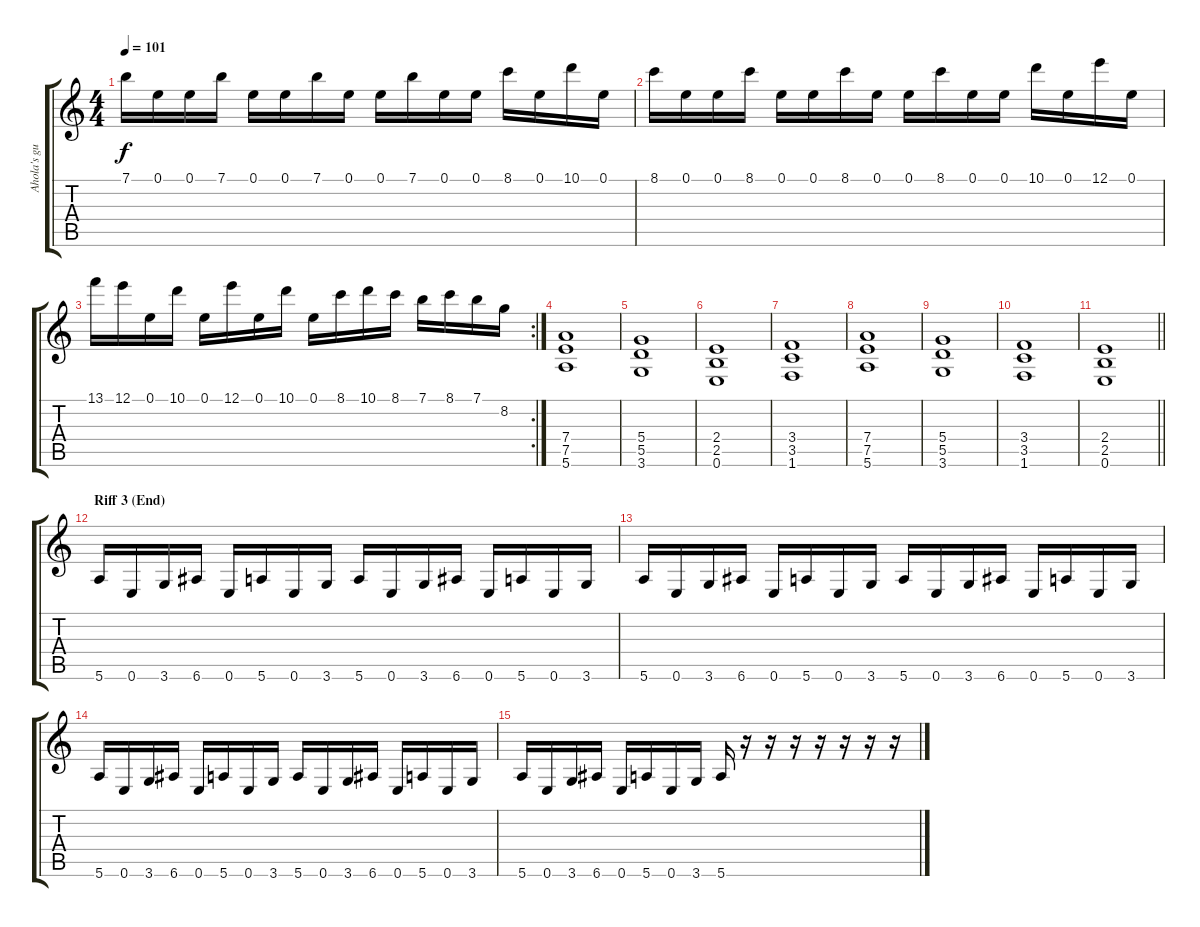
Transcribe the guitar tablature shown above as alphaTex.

\track ("Ahola's guitar" "Ahola's gu") {instrument distortionguitar}
\staff {score tabs}
\tuning (E4 B3 G3 D3 A2 E2) {hide}
\ts (4 4)
\tempo 101
\clef g2
\ks c
7.1.16{dy f} 0.1.16 0.1.16 7.1.16 0.1.16 0.1.16 7.1.16 0.1.16 0.1.16 7.1.16 0.1.16 0.1.16 8.1.16 0.1.16 10.1.16 0.1.16 |
8.1.16 0.1.16 0.1.16 8.1.16 0.1.16 0.1.16 8.1.16 0.1.16 0.1.16 8.1.16 0.1.16 0.1.16 10.1.16 0.1.16 12.1.16 0.1.16 |
\rc 2
13.1.16 12.1.16 0.1.16 10.1.16 0.1.16 12.1.16 0.1.16 10.1.16 0.1.16 8.1.16 10.1.16 8.1.16 7.1.16 8.1.16 7.1.16 8.2.16 |
(7.4 7.5 5.6).1 |
(5.4 5.5 3.6).1 |
(2.4 2.5 0.6).1 |
(3.4 3.5 1.6).1 |
(7.4 7.5 5.6).1 |
(5.4 5.5 3.6).1 |
(3.4 3.5 1.6).1 |
\barLineRight lightlight
(2.4 2.5 0.6).1 |
\section ("" "Riff 3 (End)")
5.6.16 0.6.16 3.6.16 6.6.16 0.6.16 5.6.16 0.6.16 3.6.16 5.6.16 0.6.16 3.6.16 6.6.16 0.6.16 5.6.16 0.6.16 3.6.16 |
5.6.16 0.6.16 3.6.16 6.6.16 0.6.16 5.6.16 0.6.16 3.6.16 5.6.16 0.6.16 3.6.16 6.6.16 0.6.16 5.6.16 0.6.16 3.6.16 |
5.6.16 0.6.16 3.6.16 6.6.16 0.6.16 5.6.16 0.6.16 3.6.16 5.6.16 0.6.16 3.6.16 6.6.16 0.6.16 5.6.16 0.6.16 3.6.16 |
5.6.16 0.6.16 3.6.16 6.6.16 0.6.16 5.6.16 0.6.16 3.6.16 5.6.16 r.16 r.16 r.16 r.16 r.16 r.16 r.16
